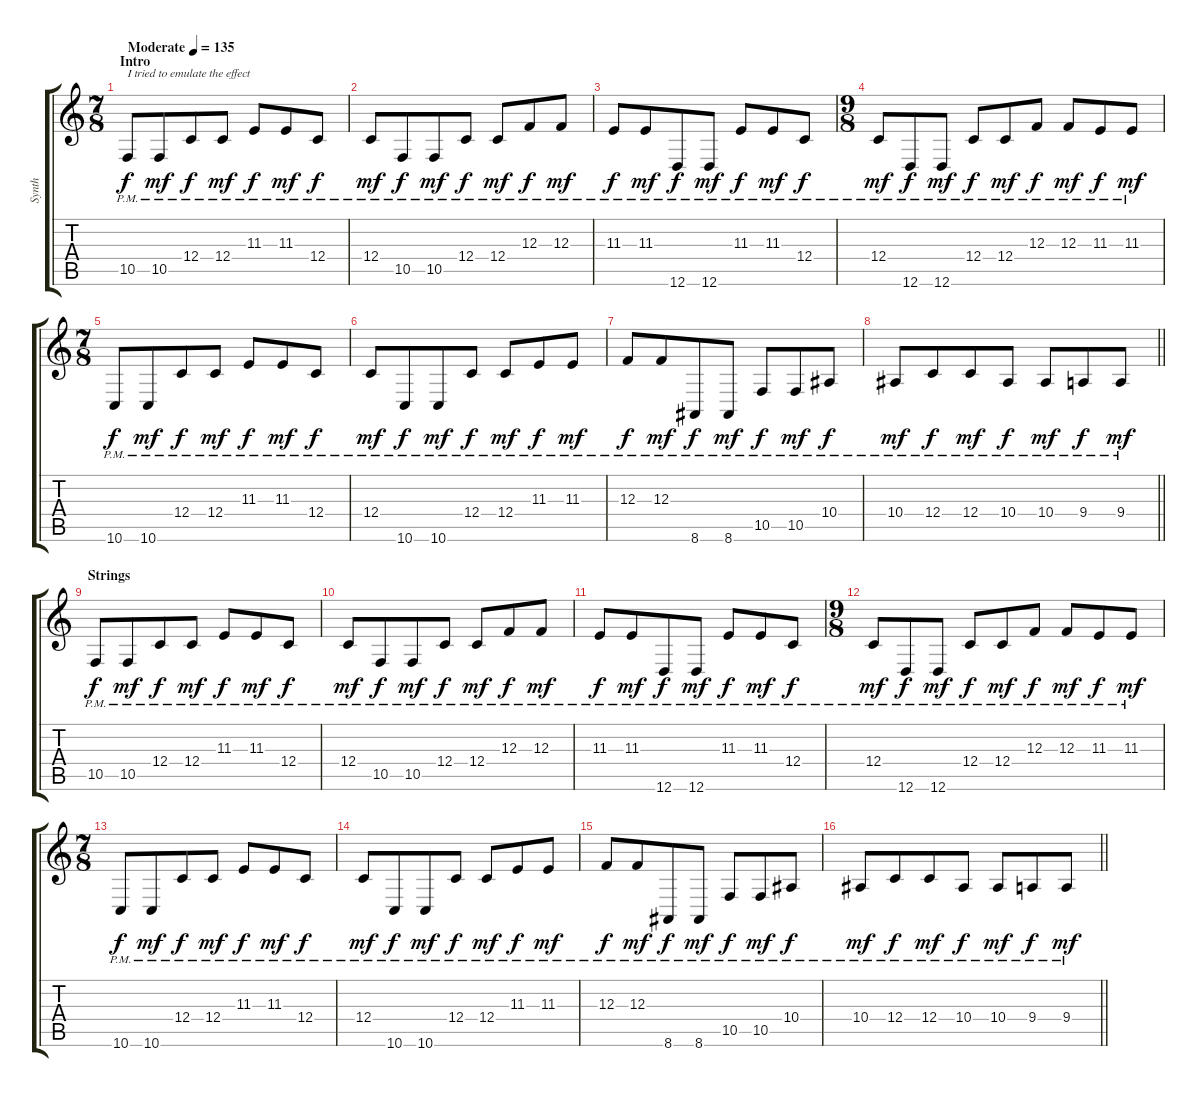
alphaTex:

\track ("Synth" "Synth") {instrument lead2sawtooth}
\staff {score tabs}
\tuning (D4 A3 F3 C3 G2 D2) {hide}
\ts (7 8)
\section ("" "Intro")
\tempo (135 "Moderate")
\clef g2
\ks c
10.5{pm}.8{txt "I tried to emulate the effect" dy f instrument lead2sawtooth} 10.5{pm}.8{dy mf} 12.4{pm}.8{dy f} 12.4{pm}.8{dy mf} 11.3{pm}.8{dy f} 11.3{pm}.8{dy mf} 12.4{pm}.8{dy f} |
12.4{pm}.8{dy mf} 10.5{pm}.8{dy f} 10.5{pm}.8{dy mf} 12.4{pm}.8{dy f} 12.4{pm}.8{dy mf} 12.3{pm}.8{dy f} 12.3{pm}.8{dy mf} |
11.3{pm}.8{dy f} 11.3{pm}.8{dy mf} 12.6{pm}.8{dy f} 12.6{pm}.8{dy mf} 11.3{pm}.8{dy f} 11.3{pm}.8{dy mf} 12.4{pm}.8{dy f} |
\ts (9 8)
12.4{pm}.8{dy mf} 12.6{pm}.8{dy f} 12.6{pm}.8{dy mf} 12.4{pm}.8{dy f} 12.4{pm}.8{dy mf} 12.3{pm}.8{dy f} 12.3{pm}.8{dy mf} 11.3{pm}.8{dy f} 11.3{pm}.8{dy mf} |
\ts (7 8)
10.6{pm}.8{dy f} 10.6{pm}.8{dy mf} 12.4{pm}.8{dy f} 12.4{pm}.8{dy mf} 11.3{pm}.8{dy f} 11.3{pm}.8{dy mf} 12.4{pm}.8{dy f} |
12.4{pm}.8{dy mf} 10.6{pm}.8{dy f} 10.6{pm}.8{dy mf} 12.4{pm}.8{dy f} 12.4{pm}.8{dy mf} 11.3{pm}.8{dy f} 11.3{pm}.8{dy mf} |
12.3{pm}.8{dy f} 12.3{pm}.8{dy mf} 8.6{pm}.8{dy f} 8.6{pm}.8{dy mf} 10.5{pm}.8{dy f} 10.5{pm}.8{dy mf} 10.4{pm}.8{dy f} |
\barLineRight lightlight
10.4{pm}.8{dy mf} 12.4{pm}.8{dy f} 12.4{pm}.8{dy mf} 10.4{pm}.8{dy f} 10.4{pm}.8{dy mf} 9.4{pm}.8{dy f} 9.4{pm}.8{dy mf} |
\section ("" "Strings")
10.5{pm}.8{dy f} 10.5{pm}.8{dy mf} 12.4{pm}.8{dy f} 12.4{pm}.8{dy mf} 11.3{pm}.8{dy f} 11.3{pm}.8{dy mf} 12.4{pm}.8{dy f} |
12.4{pm}.8{dy mf} 10.5{pm}.8{dy f} 10.5{pm}.8{dy mf} 12.4{pm}.8{dy f} 12.4{pm}.8{dy mf} 12.3{pm}.8{dy f} 12.3{pm}.8{dy mf} |
11.3{pm}.8{dy f} 11.3{pm}.8{dy mf} 12.6{pm}.8{dy f} 12.6{pm}.8{dy mf} 11.3{pm}.8{dy f} 11.3{pm}.8{dy mf} 12.4{pm}.8{dy f} |
\ts (9 8)
12.4{pm}.8{dy mf} 12.6{pm}.8{dy f} 12.6{pm}.8{dy mf} 12.4{pm}.8{dy f} 12.4{pm}.8{dy mf} 12.3{pm}.8{dy f} 12.3{pm}.8{dy mf} 11.3{pm}.8{dy f} 11.3{pm}.8{dy mf} |
\ts (7 8)
10.6{pm}.8{dy f} 10.6{pm}.8{dy mf} 12.4{pm}.8{dy f} 12.4{pm}.8{dy mf} 11.3{pm}.8{dy f} 11.3{pm}.8{dy mf} 12.4{pm}.8{dy f} |
12.4{pm}.8{dy mf} 10.6{pm}.8{dy f} 10.6{pm}.8{dy mf} 12.4{pm}.8{dy f} 12.4{pm}.8{dy mf} 11.3{pm}.8{dy f} 11.3{pm}.8{dy mf} |
12.3{pm}.8{dy f} 12.3{pm}.8{dy mf} 8.6{pm}.8{dy f} 8.6{pm}.8{dy mf} 10.5{pm}.8{dy f} 10.5{pm}.8{dy mf} 10.4{pm}.8{dy f} |
\barLineRight lightlight
10.4{pm}.8{dy mf} 12.4{pm}.8{dy f} 12.4{pm}.8{dy mf} 10.4{pm}.8{dy f} 10.4{pm}.8{dy mf} 9.4{pm}.8{dy f} 9.4{pm}.8{dy mf}
